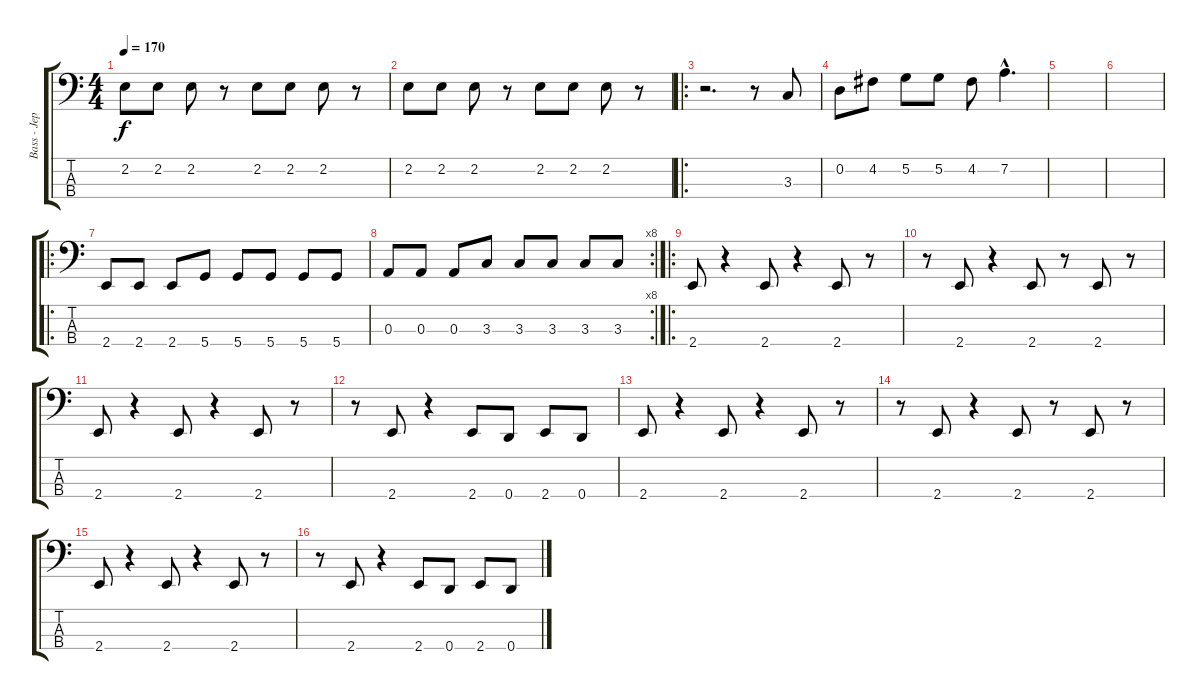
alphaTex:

\track ("Bass - Jeph Howard" "Bass - Jep") {instrument electricbasspick}
\staff {score tabs}
\tuning (G2 D2 A1 D1) {hide}
\ts (4 4)
\tempo 170
\clef f4
\ks c
2.2.8{dy f} 2.2.8 2.2.8 r.8 2.2.8 2.2.8 2.2.8 r.8 |
2.2.8 2.2.8 2.2.8 r.8 2.2.8 2.2.8 2.2.8 r.8 |
\ro
r.2{d} r.8 3.3.8 |
0.2.8 4.2.8 5.2.8 5.2.8 4.2.8 7.2{hac}.4{d} |
|
|
\ro
2.4.8 2.4.8 2.4.8 5.4.8 5.4.8 5.4.8 5.4.8 5.4.8 |
\rc 8
0.3.8 0.3.8 0.3.8 3.3.8 3.3.8 3.3.8 3.3.8 3.3.8 |
\ro
2.4.8 r.4 2.4.8 r.4 2.4.8 r.8 |
r.8 2.4.8 r.4 2.4.8 r.8 2.4.8 r.8 |
2.4.8 r.4 2.4.8 r.4 2.4.8 r.8 |
r.8 2.4.8 r.4 2.4.8 0.4.8 2.4.8 0.4.8 |
2.4.8 r.4 2.4.8 r.4 2.4.8 r.8 |
r.8 2.4.8 r.4 2.4.8 r.8 2.4.8 r.8 |
2.4.8 r.4 2.4.8 r.4 2.4.8 r.8 |
r.8 2.4.8 r.4 2.4.8 0.4.8 2.4.8 0.4.8
